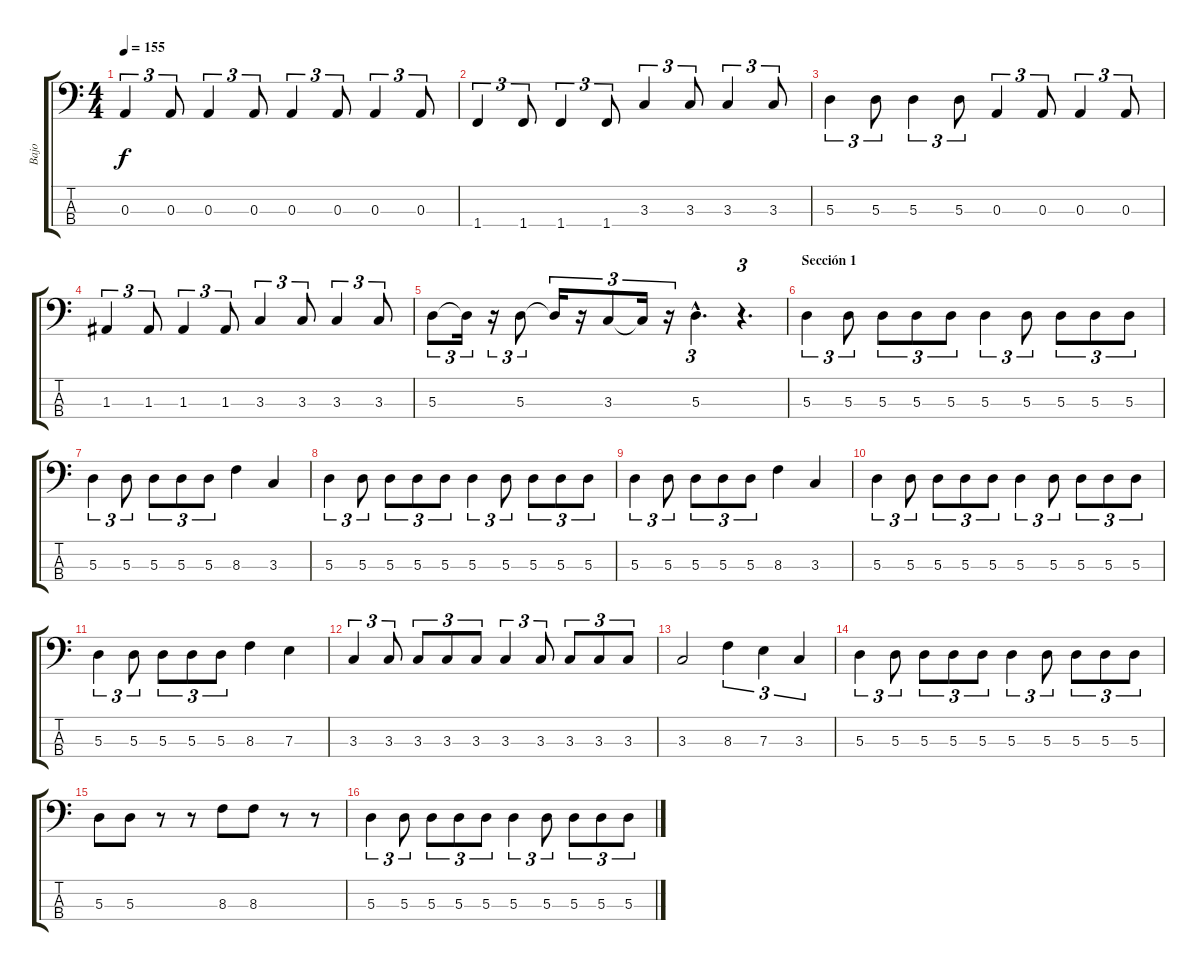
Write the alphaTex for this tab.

\track ("Bajo" "Bajo") {instrument electricbassfinger}
\staff {score tabs}
\tuning (G2 D2 A1 E1) {hide}
\ts (4 4)
\tempo 155
\clef f4
\ks c
0.3.4{tu (3 2) dy f} 0.3.8{tu (3 2)} 0.3.4{tu (3 2)} 0.3.8{tu (3 2)} 0.3.4{tu (3 2)} 0.3.8{tu (3 2)} 0.3.4{tu (3 2)} 0.3.8{tu (3 2)} |
1.4.4{tu (3 2)} 1.4.8{tu (3 2)} 1.4.4{tu (3 2)} 1.4.8{tu (3 2)} 3.3.4{tu (3 2)} 3.3.8{tu (3 2)} 3.3.4{tu (3 2)} 3.3.8{tu (3 2)} |
5.3.4{tu (3 2)} 5.3.8{tu (3 2)} 5.3.4{tu (3 2)} 5.3.8{tu (3 2)} 0.3.4{tu (3 2)} 0.3.8{tu (3 2)} 0.3.4{tu (3 2)} 0.3.8{tu (3 2)} |
1.3.4{tu (3 2)} 1.3.8{tu (3 2)} 1.3.4{tu (3 2)} 1.3.8{tu (3 2)} 3.3.4{tu (3 2)} 3.3.8{tu (3 2)} 3.3.4{tu (3 2)} 3.3.8{tu (3 2)} |
5.3.8{tu (3 2)} 5.3{t}.16{tu (3 2)} r.16{tu (3 2)} 5.3.8{tu (3 2)} 5.3{t}.16{tu (3 2)} r.16{tu (3 2)} 3.3.8{tu (3 2)} 3.3{t}.16{tu (3 2)} r.16{tu (3 2)} 5.3{hac}.4{d tu (3 2)} r.4{d tu (3 2)} |
\section ("" "Sección 1")
5.3.4{tu (3 2)} 5.3.8{tu (3 2)} 5.3.8{tu (3 2)} 5.3.8{tu (3 2)} 5.3.8{tu (3 2)} 5.3.4{tu (3 2)} 5.3.8{tu (3 2)} 5.3.8{tu (3 2)} 5.3.8{tu (3 2)} 5.3.8{tu (3 2)} |
5.3.4{tu (3 2)} 5.3.8{tu (3 2)} 5.3.8{tu (3 2)} 5.3.8{tu (3 2)} 5.3.8{tu (3 2)} 8.3.4 3.3.4 |
5.3.4{tu (3 2)} 5.3.8{tu (3 2)} 5.3.8{tu (3 2)} 5.3.8{tu (3 2)} 5.3.8{tu (3 2)} 5.3.4{tu (3 2)} 5.3.8{tu (3 2)} 5.3.8{tu (3 2)} 5.3.8{tu (3 2)} 5.3.8{tu (3 2)} |
5.3.4{tu (3 2)} 5.3.8{tu (3 2)} 5.3.8{tu (3 2)} 5.3.8{tu (3 2)} 5.3.8{tu (3 2)} 8.3.4 3.3.4 |
5.3.4{tu (3 2)} 5.3.8{tu (3 2)} 5.3.8{tu (3 2)} 5.3.8{tu (3 2)} 5.3.8{tu (3 2)} 5.3.4{tu (3 2)} 5.3.8{tu (3 2)} 5.3.8{tu (3 2)} 5.3.8{tu (3 2)} 5.3.8{tu (3 2)} |
5.3.4{tu (3 2)} 5.3.8{tu (3 2)} 5.3.8{tu (3 2)} 5.3.8{tu (3 2)} 5.3.8{tu (3 2)} 8.3.4 7.3.4 |
3.3.4{tu (3 2)} 3.3.8{tu (3 2)} 3.3.8{tu (3 2)} 3.3.8{tu (3 2)} 3.3.8{tu (3 2)} 3.3.4{tu (3 2)} 3.3.8{tu (3 2)} 3.3.8{tu (3 2)} 3.3.8{tu (3 2)} 3.3.8{tu (3 2)} |
3.3.2 8.3.4{tu (3 2)} 7.3.4{tu (3 2)} 3.3.4{tu (3 2)} |
5.3.4{tu (3 2)} 5.3.8{tu (3 2)} 5.3.8{tu (3 2)} 5.3.8{tu (3 2)} 5.3.8{tu (3 2)} 5.3.4{tu (3 2)} 5.3.8{tu (3 2)} 5.3.8{tu (3 2)} 5.3.8{tu (3 2)} 5.3.8{tu (3 2)} |
5.3.8 5.3.8 r.8 r.8 8.3.8 8.3.8 r.8 r.8 |
5.3.4{tu (3 2)} 5.3.8{tu (3 2)} 5.3.8{tu (3 2)} 5.3.8{tu (3 2)} 5.3.8{tu (3 2)} 5.3.4{tu (3 2)} 5.3.8{tu (3 2)} 5.3.8{tu (3 2)} 5.3.8{tu (3 2)} 5.3.8{tu (3 2)}
